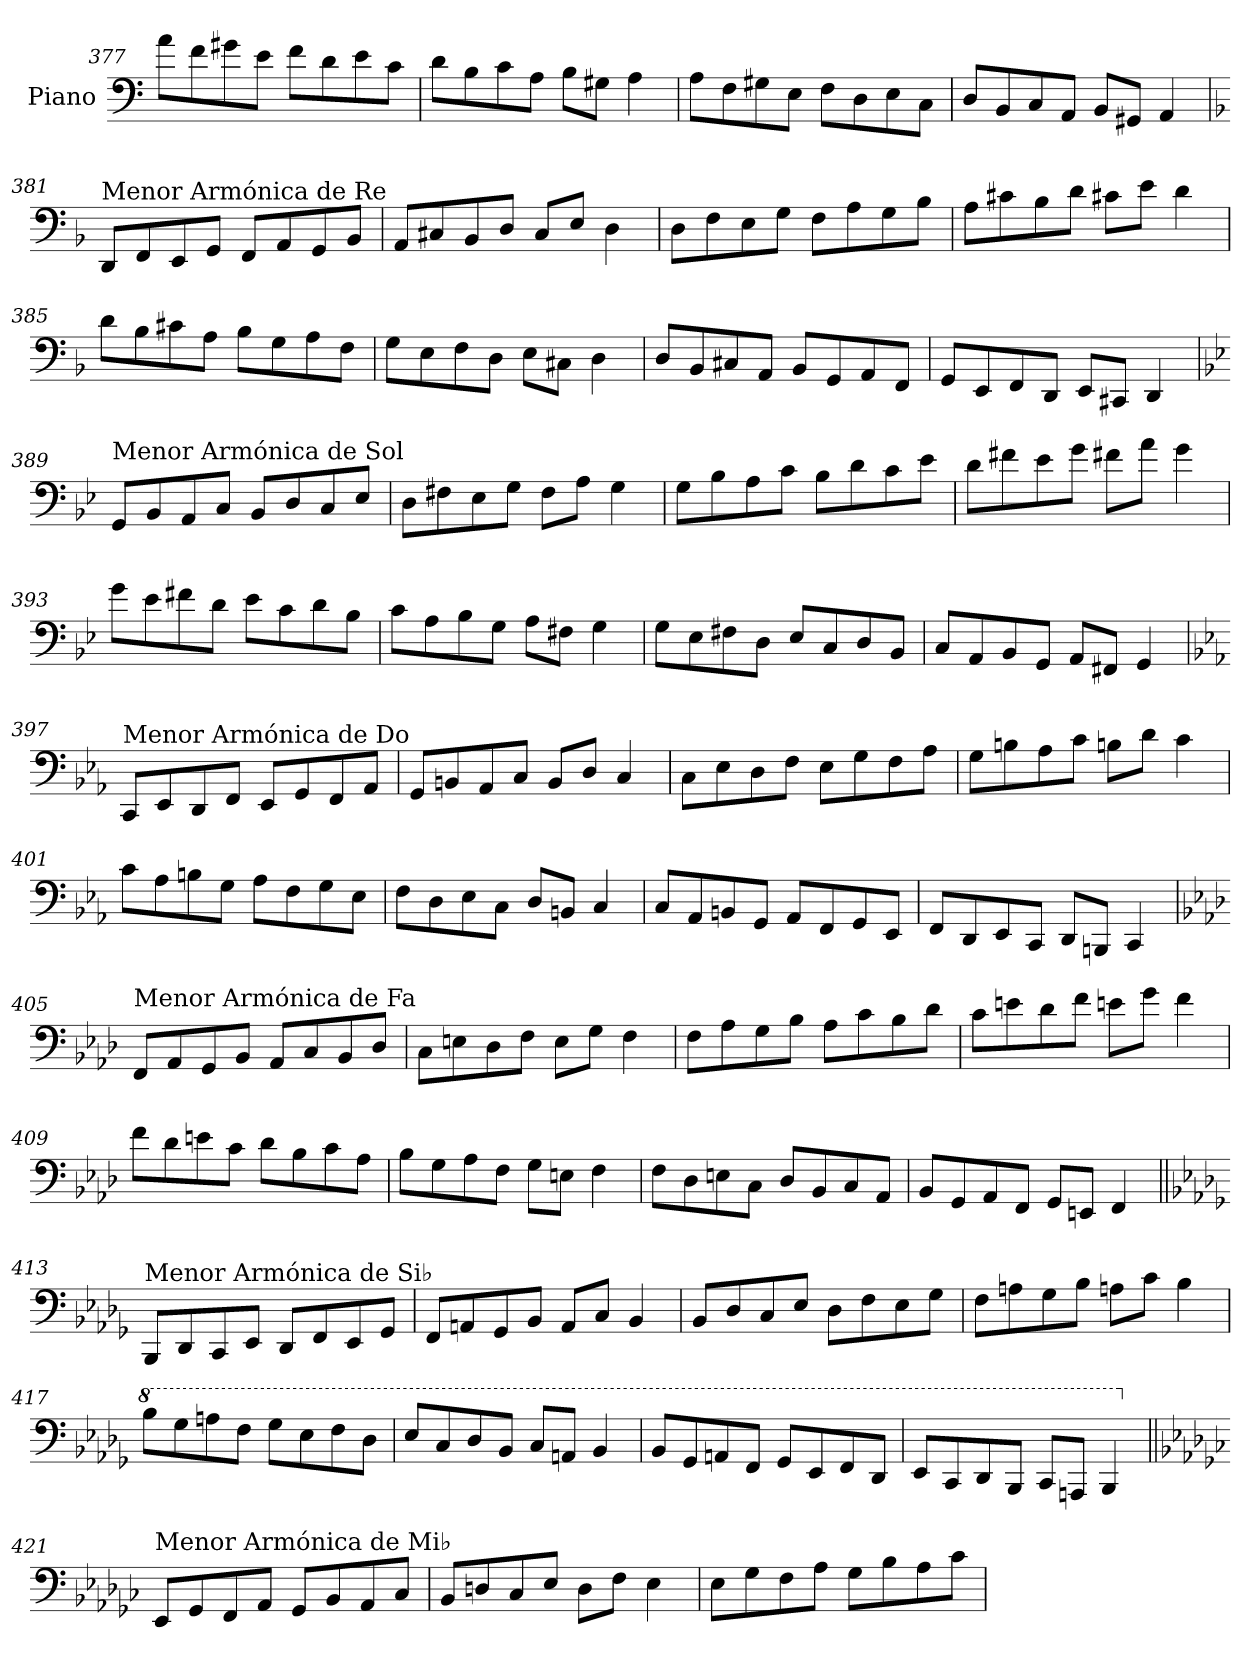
**kern
*part1
*staff1
*I"Piano
*I'Pno.
!!LO:LB:g=z
*clefF4
*k[]
=377
8a\L
8f\
8g#X\
8e\J
8f\L
8d\
8e\
8c\J
=378
8d\L
8B\
8c\
8A\J
8B\L
8G#X\J
4A\
=379
8A\L
8F\
8G#X\
8E\J
8F\L
8D\
8E\
8C\J
=380
8D/L
8BB/
8C/
8AA/J
8BB/L
8GG#X/J
4AA/
!!LO:LB:g=z
=381
*k[b-]
!LO:TX:a:t=Menor Armónica de Re
8DD/L
8FF/
8EE/
8GG/J
8FF/L
8AA/
8GG/
8BB-/J
=382
8AA/L
8C#X/
8BB-/
8D/J
8C#/L
8E/J
4D\
=383
8D\L
8F\
8E\
8G\J
8F\L
8A\
8G\
8B-\J
=384
8A\L
8c#X\
8B-\
8d\J
8c#X\L
8e\J
4d\
!!LO:LB:g=z
=385
8d\L
8B-\
8c#X\
8A\J
8B-\L
8G\
8A\
8F\J
=386
8G\L
8E\
8F\
8D\J
8E\L
8C#X\J
4D\
=387
8D/L
8BB-/
8C#X/
8AA/J
8BB-/L
8GG/
8AA/
8FF/J
=388
8GG/L
8EE/
8FF/
8DD/J
8EE/L
8CC#X/J
4DD/
!!LO:LB:g=z
=389
*k[b-e-]
!LO:TX:a:t=Menor Armónica de Sol
8GG/L
8BB-/
8AA/
8C/J
8BB-/L
8D/
8C/
8E-/J
=390
8D\L
8F#X\
8E-\
8G\J
8F#\L
8A\J
4G\
=391
8G\L
8B-\
8A\
8c\J
8B-\L
8d\
8c\
8e-\J
=392
8d\L
8f#X\
8e-\
8g\J
8f#X\L
8a\J
4g\
!!LO:LB:g=z
=393
8g\L
8e-\
8f#X\
8d\J
8e-\L
8c\
8d\
8B-\J
=394
8c\L
8A\
8B-\
8G\J
8A\L
8F#X\J
4G\
=395
8G\L
8E-\
8F#X\
8D\J
8E-/L
8C/
8D/
8BB-/J
=396
8C/L
8AA/
8BB-/
8GG/J
8AA/L
8FF#X/J
4GG/
!!LO:LB:g=z
=397
*k[b-e-a-]
!LO:TX:a:t=Menor Armónica de Do
8CC/L
8EE-/
8DD/
8FF/J
8EE-/L
8GG/
8FF/
8AA-/J
=398
8GG/L
8BBn/
8AA-/
8C/J
8BB/L
8D/J
4C/
=399
8C\L
8E-\
8D\
8F\J
8E-\L
8G\
8F\
8A-\J
=400
8G\L
8Bn\
8A-\
8c\J
8Bn\L
8d\J
4c\
!!LO:LB:g=z
=401
8c\L
8A-\
8Bn\
8G\J
8A-\L
8F\
8G\
8E-\J
=402
8F\L
8D\
8E-\
8C\J
8D/L
8BBn/J
4C/
=403
8C/L
8AA-/
8BBn/
8GG/J
8AA-/L
8FF/
8GG/
8EE-/J
=404
8FF/L
8DD/
8EE-/
8CC/J
8DD/L
8BBBn/J
4CC/
!!LO:PB:g=z
=405
*k[b-e-a-d-]
!LO:TX:a:t=Menor Armónica de Fa
8FF/L
8AA-/
8GG/
8BB-/J
8AA-/L
8C/
8BB-/
8D-/J
=406
8C\L
8En\
8D-\
8F\J
8E\L
8G\J
4F\
=407
8F\L
8A-\
8G\
8B-\J
8A-\L
8c\
8B-\
8d-\J
=408
8c\L
8en\
8d-\
8f\J
8en\L
8g\J
4f\
!!LO:LB:g=z
=409
8f\L
8d-\
8en\
8c\J
8d-\L
8B-\
8c\
8A-\J
=410
8B-\L
8G\
8A-\
8F\J
8G\L
8En\J
4F\
=411
8F\L
8D-\
8En\
8C\J
8D-/L
8BB-/
8C/
8AA-/J
=412
8BB-/L
8GG/
8AA-/
8FF/J
8GG/L
8EEn/J
4FF/
!!LO:LB:g=z
=413||
*k[b-e-a-d-g-]
!LO:TX:a:t=Menor Armónica de Si♭
8BBB-/L
8DD-/
8CC/
8EE-/J
8DD-/L
8FF/
8EE-/
8GG-/J
=414
8FF/L
8AAn/
8GG-/
8BB-/J
8AA/L
8C/J
4BB-/
=415
8BB-/L
8D-/
8C/
8E-/J
8D-\L
8F\
8E-\
8G-\J
=416
8F\L
8An\
8G-\
8B-\J
8An\L
8c\J
4B-\
!!LO:LB:g=z
=417
*8va
8b-\L
8g-\
8an\
8f\J
8g-\L
8e-\
8f\
8d-\J
=418
8e-/L
8c/
8d-/
8B-/J
8c/L
8An/J
4B-/
=419
8B-/L
8G-/
8An/
8F/J
8G-/L
8E-/
8F/
8D-/J
=420
8E-/L
8C/
8D-/
8BB-/J
8C/L
8AAn/J
4BB-/
!!LO:LB:g=z
=421||
*k[b-e-a-d-g-c-]
*X8va
!LO:TX:a:t=Menor Armónica de Mi♭
8EE-/L
8GG-/
8FF/
8AA-/J
8GG-/L
8BB-/
8AA-/
8C-/J
=422
8BB-/L
8Dn/
8C-/
8E-/J
8D\L
8F\J
4E-\
=423
8E-\L
8G-\
8F\
8A-\J
8G-\L
8B-\
8A-\
8c-\J
=
*-
